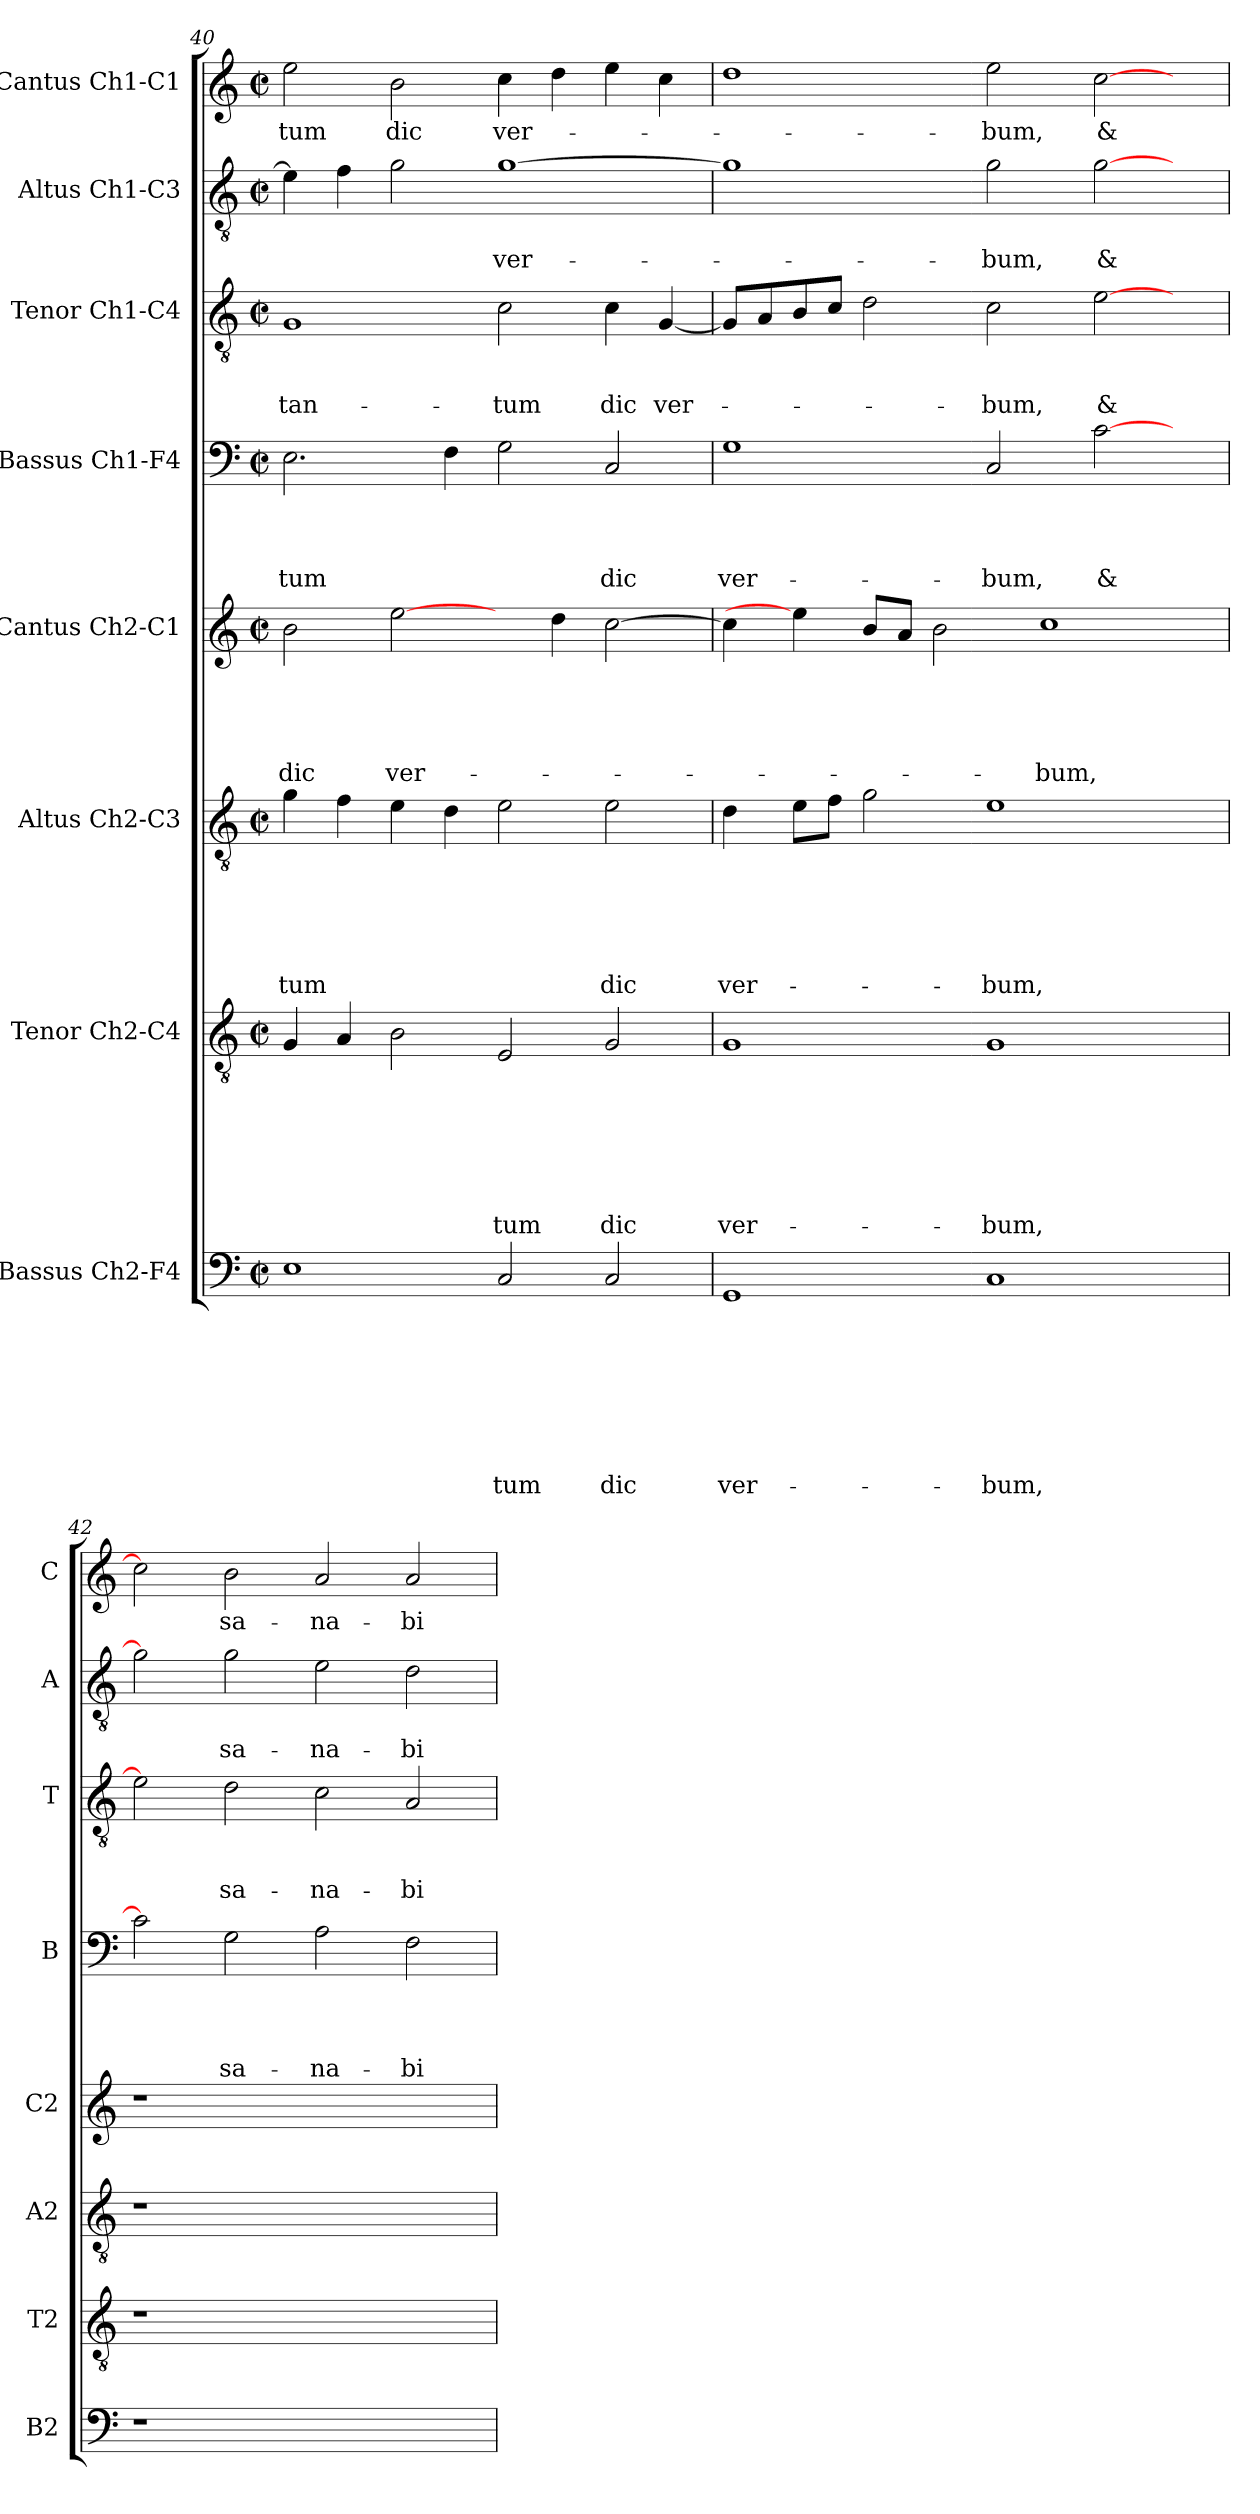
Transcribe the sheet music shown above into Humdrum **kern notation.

**kern	**text	**text	**text	**text	**text	**text	**text	**text	**kern	**text	**text	**text	**text	**text	**text	**text	**kern	**text	**text	**text	**text	**text	**text	**kern	**text	**text	**text	**text	**text	**kern	**text	**text	**text	**text	**kern	**text	**text	**text	**kern	**text	**text	**kern	**text
*part8	*part8	*part8	*part8	*part8	*part8	*part8	*part8	*part8	*part7	*part7	*part7	*part7	*part7	*part7	*part7	*part7	*part6	*part6	*part6	*part6	*part6	*part6	*part6	*part5	*part5	*part5	*part5	*part5	*part5	*part4	*part4	*part4	*part4	*part4	*part3	*part3	*part3	*part3	*part2	*part2	*part2	*part1	*part1
*staff8	*staff8	*staff8	*staff8	*staff8	*staff8	*staff8	*staff8	*staff8	*staff7	*staff7	*staff7	*staff7	*staff7	*staff7	*staff7	*staff7	*staff6	*staff6	*staff6	*staff6	*staff6	*staff6	*staff6	*staff5	*staff5	*staff5	*staff5	*staff5	*staff5	*staff4	*staff4	*staff4	*staff4	*staff4	*staff3	*staff3	*staff3	*staff3	*staff2	*staff2	*staff2	*staff1	*staff1
*I"Bassus Ch2-F4	*	*	*	*	*	*	*	*	*I"Tenor Ch2-C4	*	*	*	*	*	*	*	*I"Altus Ch2-C3	*	*	*	*	*	*	*I"Cantus Ch2-C1	*	*	*	*	*	*I"Bassus Ch1-F4	*	*	*	*	*I"Tenor Ch1-C4	*	*	*	*I"Altus Ch1-C3	*	*	*I"Cantus Ch1-C1	*
*I'B2	*	*	*	*	*	*	*	*	*I'T2	*	*	*	*	*	*	*	*I'A2	*	*	*	*	*	*	*I'C2	*	*	*	*	*	*I'B	*	*	*	*	*I'T	*	*	*	*I'A	*	*	*I'C	*
*clefF4	*	*	*	*	*	*	*	*	*clefGv2	*	*	*	*	*	*	*	*clefGv2	*	*	*	*	*	*	*clefG2	*	*	*	*	*	*clefF4	*	*	*	*	*clefGv2	*	*	*	*clefGv2	*	*	*clefG2	*
*k[]	*	*	*	*	*	*	*	*	*k[]	*	*	*	*	*	*	*	*k[]	*	*	*	*	*	*	*k[]	*	*	*	*	*	*k[]	*	*	*	*	*k[]	*	*	*	*k[]	*	*	*k[]	*
*C:	*	*	*	*	*	*	*	*	*C:	*	*	*	*	*	*	*	*C:	*	*	*	*	*	*	*C:	*	*	*	*	*	*C:	*	*	*	*	*C:	*	*	*	*C:	*	*	*C:	*
*M2/2	*	*	*	*	*	*	*	*	*M2/2	*	*	*	*	*	*	*	*M2/2	*	*	*	*	*	*	*M2/2	*	*	*	*	*	*M2/2	*	*	*	*	*M2/2	*	*	*	*M2/2	*	*	*M2/2	*
*met(c|)	*	*	*	*	*	*	*	*	*met(c|)	*	*	*	*	*	*	*	*met(c|)	*	*	*	*	*	*	*met(c|)	*	*	*	*	*	*met(c|)	*	*	*	*	*met(c|)	*	*	*	*met(c|)	*	*	*met(c|)	*
=40	=40	=40	=40	=40	=40	=40	=40	=40	=40	=40	=40	=40	=40	=40	=40	=40	=40	=40	=40	=40	=40	=40	=40	=40	=40	=40	=40	=40	=40	=40	=40	=40	=40	=40	=40	=40	=40	=40	=40	=40	=40	=40	=40
!	!	!	!	!	!	!	!	!	!	!	!	!	!	!	!	!	!	!	!	!	!	!	!LO:LY:b	!	!	!	!	!	!LO:LY:b	!	!	!	!	!LO:LY:b	!	!	!	!LO:LY:b	!	!	!	!	!LO:LY:b
1E	.	.	.	.	.	.	.	.	4G/	.	.	.	.	.	.	.	4g\	.	.	.	.	.	-tum	2b\	.	.	.	.	dic	2.E\	.	.	.	-tum	1G	.	.	tan-	4e\]	.	.	2ee\	-tum
.	.	.	.	.	.	.	.	.	4A/	.	.	.	.	.	.	.	4f\	.	.	.	.	.	.	.	.	.	.	.	.	.	.	.	.	.	.	.	.	.	4f\	.	.	.	.
!	!	!	!	!	!	!	!	!	!	!	!	!	!	!	!	!	!	!	!	!	!	!	!	!	!	!	!	!	!LO:LY:b	!	!	!	!	!	!	!	!	!	!	!	!	!	!LO:LY:b
.	.	.	.	.	.	.	.	.	2B\	.	.	.	.	.	.	.	4e\	.	.	.	.	.	.	[2ee\	.	.	.	.	ver-	.	.	.	.	.	.	.	.	.	2g\	.	.	2b\	dic
.	.	.	.	.	.	.	.	.	.	.	.	.	.	.	.	.	4d\	.	.	.	.	.	.	.	.	.	.	.	.	4F\	.	.	.	.	.	.	.	.	.	.	.	.	.
!	!	!	!	!	!	!	!	!LO:LY:b	!	!	!	!	!	!	!	!LO:LY:b	!	!	!	!	!	!	!	!	!	!	!	!	!	!	!	!	!	!	!	!	!	!LO:LY:b	!	!	!LO:LY:b	!	!LO:LY:b
2C/	.	.	.	.	.	.	.	-tum	2E/	.	.	.	.	.	.	-tum	2e\	.	.	.	.	.	.	4ryy	.	.	.	.	.	2G\	.	.	.	.	2c\	.	.	-tum	[1g	.	ver-	4cc\	ver-
.	.	.	.	.	.	.	.	.	.	.	.	.	.	.	.	.	.	.	.	.	.	.	.	4dd\	.	.	.	.	.	.	.	.	.	.	.	.	.	.	.	.	.	4dd\	.
!	!	!	!	!	!	!	!	!LO:LY:b	!	!	!	!	!	!	!	!LO:LY:b	!	!	!	!	!	!	!LO:LY:b	!	!	!	!	!	!	!	!	!	!	!LO:LY:b	!	!	!	!LO:LY:b	!	!	!	!	!
2C/	.	.	.	.	.	.	.	dic	2G/	.	.	.	.	.	.	dic	2e\	.	.	.	.	.	dic	[2cc\	.	.	.	.	.	2C/	.	.	.	dic	4c\	.	.	dic	.	.	.	4ee\	.
!	!	!	!	!	!	!	!	!	!	!	!	!	!	!	!	!	!	!	!	!	!	!	!	!	!	!	!	!	!	!	!	!	!	!	!	!	!	!LO:LY:b	!	!	!	!	!
.	.	.	.	.	.	.	.	.	.	.	.	.	.	.	.	.	.	.	.	.	.	.	.	.	.	.	.	.	.	.	.	.	.	.	[4G/	.	.	ver-	.	.	.	4cc\	.
=41	=41	=41	=41	=41	=41	=41	=41	=41	=41	=41	=41	=41	=41	=41	=41	=41	=41	=41	=41	=41	=41	=41	=41	=41	=41	=41	=41	=41	=41	=41	=41	=41	=41	=41	=41	=41	=41	=41	=41	=41	=41	=41	=41
!	!	!	!	!	!	!	!	!LO:LY:b	!	!	!	!	!	!	!	!LO:LY:b	!	!	!	!	!	!	!LO:LY:b	!	!	!	!	!	!	!	!	!	!	!LO:LY:b	!	!	!	!	!	!	!	!	!
1GG	.	.	.	.	.	.	.	ver-	1G	.	.	.	.	.	.	ver-	4d\	.	.	.	.	.	ver-	4cc\]	.	.	.	.	.	1G	.	.	.	ver-	8G/L]	.	.	.	1g]	.	.	1dd	.
.	.	.	.	.	.	.	.	.	.	.	.	.	.	.	.	.	.	.	.	.	.	.	.	.	.	.	.	.	.	.	.	.	.	.	8A/	.	.	.	.	.	.	.	.
.	.	.	.	.	.	.	.	.	.	.	.	.	.	.	.	.	8e\L	.	.	.	.	.	.	4ee\]	.	.	.	.	.	.	.	.	.	.	8B/	.	.	.	.	.	.	.	.
.	.	.	.	.	.	.	.	.	.	.	.	.	.	.	.	.	8f\J	.	.	.	.	.	.	.	.	.	.	.	.	.	.	.	.	.	8c/J	.	.	.	.	.	.	.	.
.	.	.	.	.	.	.	.	.	.	.	.	.	.	.	.	.	2g\	.	.	.	.	.	.	8b/L	.	.	.	.	.	.	.	.	.	.	2d\	.	.	.	.	.	.	.	.
.	.	.	.	.	.	.	.	.	.	.	.	.	.	.	.	.	.	.	.	.	.	.	.	8a/J	.	.	.	.	.	.	.	.	.	.	.	.	.	.	.	.	.	.	.
.	.	.	.	.	.	.	.	.	.	.	.	.	.	.	.	.	.	.	.	.	.	.	.	2b\	.	.	.	.	.	.	.	.	.	.	.	.	.	.	.	.	.	.	.
!	!	!	!	!	!	!	!	!LO:LY:b	!	!	!	!	!	!	!	!LO:LY:b	!	!	!	!	!	!	!LO:LY:b	!	!	!	!	!	!	!	!	!	!	!LO:LY:b	!	!	!	!LO:LY:b	!	!	!LO:LY:b	!	!LO:LY:b
1C	.	.	.	.	.	.	.	-bum,	1G	.	.	.	.	.	.	-bum,	1e	.	.	.	.	.	-bum,	.	.	.	.	.	.	2C/	.	.	.	-bum,	2c\	.	.	-bum,	2g\	.	-bum,	2ee\	-bum,
!	!	!	!	!	!	!	!	!	!	!	!	!	!	!	!	!	!	!	!	!	!	!	!	!	!	!	!	!	!LO:LY:b	!	!	!	!	!	!	!	!	!	!	!	!	!	!
.	.	.	.	.	.	.	.	.	.	.	.	.	.	.	.	.	.	.	.	.	.	.	.	1cc	.	.	.	.	-bum,	.	.	.	.	.	.	.	.	.	.	.	.	.	.
!	!	!	!	!	!	!	!	!	!	!	!	!	!	!	!	!	!	!	!	!	!	!	!	!	!	!	!	!	!	!	!	!	!	!LO:LY:b	!	!	!	!LO:LY:b	!	!	!LO:LY:b	!	!LO:LY:b
.	.	.	.	.	.	.	.	.	.	.	.	.	.	.	.	.	.	.	.	.	.	.	.	.	.	.	.	.	.	[2c\	.	.	.	&	[2e\	.	.	&	[2g\	.	&	[2cc\	&
4ryy	.	.	.	.	.	.	.	.	4ryy	.	.	.	.	.	.	.	4ryy	.	.	.	.	.	.	.	.	.	.	.	.	4ryy	.	.	.	.	4ryy	.	.	.	4ryy	.	.	4ryy	.
=42	=42	=42	=42	=42	=42	=42	=42	=42	=42	=42	=42	=42	=42	=42	=42	=42	=42	=42	=42	=42	=42	=42	=42	=42	=42	=42	=42	=42	=42	=42	=42	=42	=42	=42	=42	=42	=42	=42	=42	=42	=42	=42	=42
1r	.	.	.	.	.	.	.	.	1r	.	.	.	.	.	.	.	1r	.	.	.	.	.	.	1r	.	.	.	.	.	2c\]	.	.	.	.	2e\]	.	.	.	2g\]	.	.	2cc\]	.
!	!	!	!	!	!	!	!	!	!	!	!	!	!	!	!	!	!	!	!	!	!	!	!	!	!	!	!	!	!	!	!	!	!	!LO:LY:b	!	!	!	!LO:LY:b	!	!	!LO:LY:b	!	!LO:LY:b
.	.	.	.	.	.	.	.	.	.	.	.	.	.	.	.	.	.	.	.	.	.	.	.	.	.	.	.	.	.	2G\	.	.	.	sa-	2d\	.	.	sa-	2g\	.	sa-	2b\	sa-
!	!	!	!	!	!	!	!	!	!	!	!	!	!	!	!	!	!	!	!	!	!	!	!	!	!	!	!	!	!	!	!	!	!	!LO:LY:b	!	!	!	!LO:LY:b	!	!	!LO:LY:b	!	!LO:LY:b
1ryy	.	.	.	.	.	.	.	.	1ryy	.	.	.	.	.	.	.	1ryy	.	.	.	.	.	.	1ryy	.	.	.	.	.	2A\	.	.	.	-na-	2c\	.	.	-na-	2e\	.	-na-	2a/	-na-
!	!	!	!	!	!	!	!	!	!	!	!	!	!	!	!	!	!	!	!	!	!	!	!	!	!	!	!	!	!	!	!	!	!	!LO:LY:b	!	!	!	!LO:LY:b	!	!	!LO:LY:b	!	!LO:LY:b
.	.	.	.	.	.	.	.	.	.	.	.	.	.	.	.	.	.	.	.	.	.	.	.	.	.	.	.	.	.	2F\	.	.	.	-bi-	2A/	.	.	-bi-	2d\	.	-bi-	2a/	-bi-
=	=	=	=	=	=	=	=	=	=	=	=	=	=	=	=	=	=	=	=	=	=	=	=	=	=	=	=	=	=	=	=	=	=	=	=	=	=	=	=	=	=	=	=
*-	*-	*-	*-	*-	*-	*-	*-	*-	*-	*-	*-	*-	*-	*-	*-	*-	*-	*-	*-	*-	*-	*-	*-	*-	*-	*-	*-	*-	*-	*-	*-	*-	*-	*-	*-	*-	*-	*-	*-	*-	*-	*-	*-
